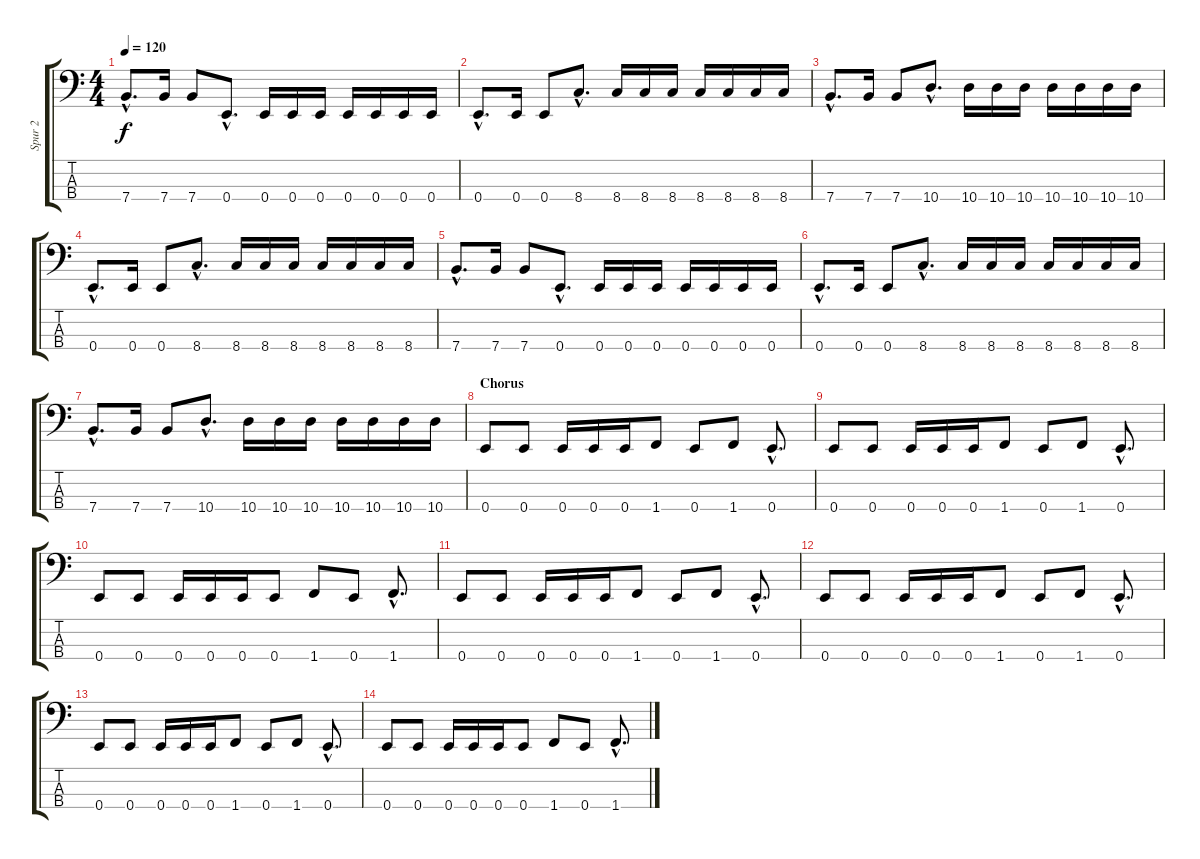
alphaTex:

\track ("Spur 2" "Spur 2") {instrument electricbassfinger}
\staff {score tabs}
\tuning (G2 D2 A1 E1) {hide}
\ts (4 4)
\tempo 120
\clef f4
\ks c
7.4{hac}.8{d dy f} 7.4.16 7.4.8 0.4{hac}.8{d} 0.4.16 0.4.16 0.4.16 0.4.16 0.4.16 0.4.16 0.4.16 |
0.4{hac}.8{d} 0.4.16 0.4.8 8.4{hac}.8{d} 8.4.16 8.4.16 8.4.16 8.4.16 8.4.16 8.4.16 8.4.16 |
7.4{hac}.8{d} 7.4.16 7.4.8 10.4{hac}.8{d} 10.4.16 10.4.16 10.4.16 10.4.16 10.4.16 10.4.16 10.4.16 |
0.4{hac}.8{d} 0.4.16 0.4.8 8.4{hac}.8{d} 8.4.16 8.4.16 8.4.16 8.4.16 8.4.16 8.4.16 8.4.16 |
7.4{hac}.8{d} 7.4.16 7.4.8 0.4{hac}.8{d} 0.4.16 0.4.16 0.4.16 0.4.16 0.4.16 0.4.16 0.4.16 |
0.4{hac}.8{d} 0.4.16 0.4.8 8.4{hac}.8{d} 8.4.16 8.4.16 8.4.16 8.4.16 8.4.16 8.4.16 8.4.16 |
\section ("" "")
7.4{hac}.8{d} 7.4.16 7.4.8 10.4{hac}.8{d} 10.4.16 10.4.16 10.4.16 10.4.16 10.4.16 10.4.16 10.4.16 |
\section ("" "Chorus")
0.4.8 0.4.8 0.4.16 0.4.16 0.4.16 1.4.8 0.4.8 1.4.8 0.4{hac}.8{d} |
0.4.8 0.4.8 0.4.16 0.4.16 0.4.16 1.4.8 0.4.8 1.4.8 0.4{hac}.8{d} |
0.4.8 0.4.8 0.4.16 0.4.16 0.4.16 0.4.8 1.4.8 0.4.8 1.4{hac}.8{d} |
0.4.8 0.4.8 0.4.16 0.4.16 0.4.16 1.4.8 0.4.8 1.4.8 0.4{hac}.8{d} |
0.4.8 0.4.8 0.4.16 0.4.16 0.4.16 1.4.8 0.4.8 1.4.8 0.4{hac}.8{d} |
0.4.8 0.4.8 0.4.16 0.4.16 0.4.16 1.4.8 0.4.8 1.4.8 0.4{hac}.8{d} |
0.4.8 0.4.8 0.4.16 0.4.16 0.4.16 0.4.8 1.4.8 0.4.8 1.4{hac}.8{d}
